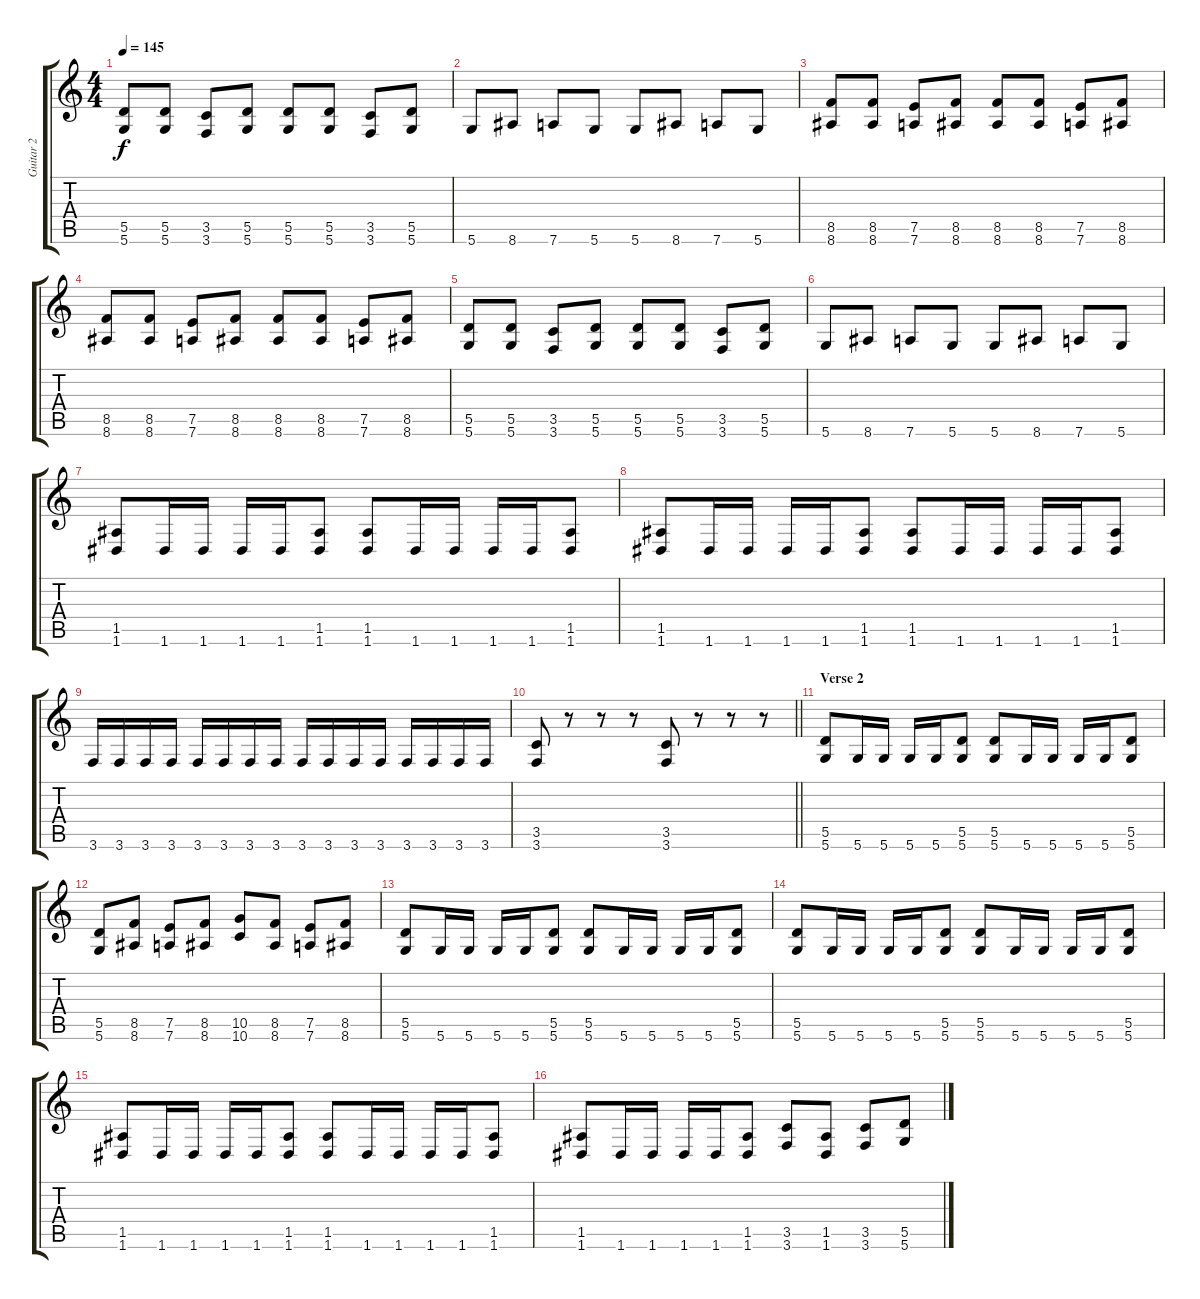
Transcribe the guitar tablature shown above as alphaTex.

\track ("Guitar 2" "Guitar 2") {instrument distortionguitar}
\staff {score tabs}
\tuning (E4 B3 G3 D3 A2 D2) {hide}
\ts (4 4)
\tempo 145
\clef g2
\ks c
(5.5 5.6).8{dy f} (5.5 5.6).8 (3.5 3.6).8 (5.5 5.6).8 (5.5 5.6).8 (5.5 5.6).8 (3.5 3.6).8 (5.5 5.6).8 |
5.6.8 8.6.8 7.6.8 5.6.8 5.6.8 8.6.8 7.6.8 5.6.8 |
(8.5 8.6).8 (8.5 8.6).8 (7.5 7.6).8 (8.5 8.6).8 (8.5 8.6).8 (8.5 8.6).8 (7.5 7.6).8 (8.5 8.6).8 |
(8.5 8.6).8 (8.5 8.6).8 (7.5 7.6).8 (8.5 8.6).8 (8.5 8.6).8 (8.5 8.6).8 (7.5 7.6).8 (8.5 8.6).8 |
(5.5 5.6).8 (5.5 5.6).8 (3.5 3.6).8 (5.5 5.6).8 (5.5 5.6).8 (5.5 5.6).8 (3.5 3.6).8 (5.5 5.6).8 |
5.6.8 8.6.8 7.6.8 5.6.8 5.6.8 8.6.8 7.6.8 5.6.8 |
(1.5 1.6).8 1.6.16 1.6.16 1.6.16 1.6.16 (1.5 1.6).8 (1.5 1.6).8 1.6.16 1.6.16 1.6.16 1.6.16 (1.5 1.6).8 |
(1.5 1.6).8 1.6.16 1.6.16 1.6.16 1.6.16 (1.5 1.6).8 (1.5 1.6).8 1.6.16 1.6.16 1.6.16 1.6.16 (1.5 1.6).8 |
3.6.16 3.6.16 3.6.16 3.6.16 3.6.16 3.6.16 3.6.16 3.6.16 3.6.16 3.6.16 3.6.16 3.6.16 3.6.16 3.6.16 3.6.16 3.6.16 |
\barLineRight lightlight
(3.5 3.6).8 r.8 r.8 r.8 (3.5 3.6).8 r.8 r.8 r.8 |
\section ("" "Verse 2")
(5.5 5.6).8 5.6.16 5.6.16 5.6.16 5.6.16 (5.5 5.6).8 (5.5 5.6).8 5.6.16 5.6.16 5.6.16 5.6.16 (5.5 5.6).8 |
(5.5 5.6).8 (8.5 8.6).8 (7.5 7.6).8 (8.5 8.6).8 (10.5 10.6).8 (8.5 8.6).8 (7.5 7.6).8 (8.5 8.6).8 |
(5.5 5.6).8 5.6.16 5.6.16 5.6.16 5.6.16 (5.5 5.6).8 (5.5 5.6).8 5.6.16 5.6.16 5.6.16 5.6.16 (5.5 5.6).8 |
(5.5 5.6).8 5.6.16 5.6.16 5.6.16 5.6.16 (5.5 5.6).8 (5.5 5.6).8 5.6.16 5.6.16 5.6.16 5.6.16 (5.5 5.6).8 |
(1.5 1.6).8 1.6.16 1.6.16 1.6.16 1.6.16 (1.5 1.6).8 (1.5 1.6).8 1.6.16 1.6.16 1.6.16 1.6.16 (1.5 1.6).8 |
(1.5 1.6).8 1.6.16 1.6.16 1.6.16 1.6.16 (1.5 1.6).8 (3.5 3.6).8 (1.5 1.6).8 (3.5 3.6).8 (5.5 5.6).8
